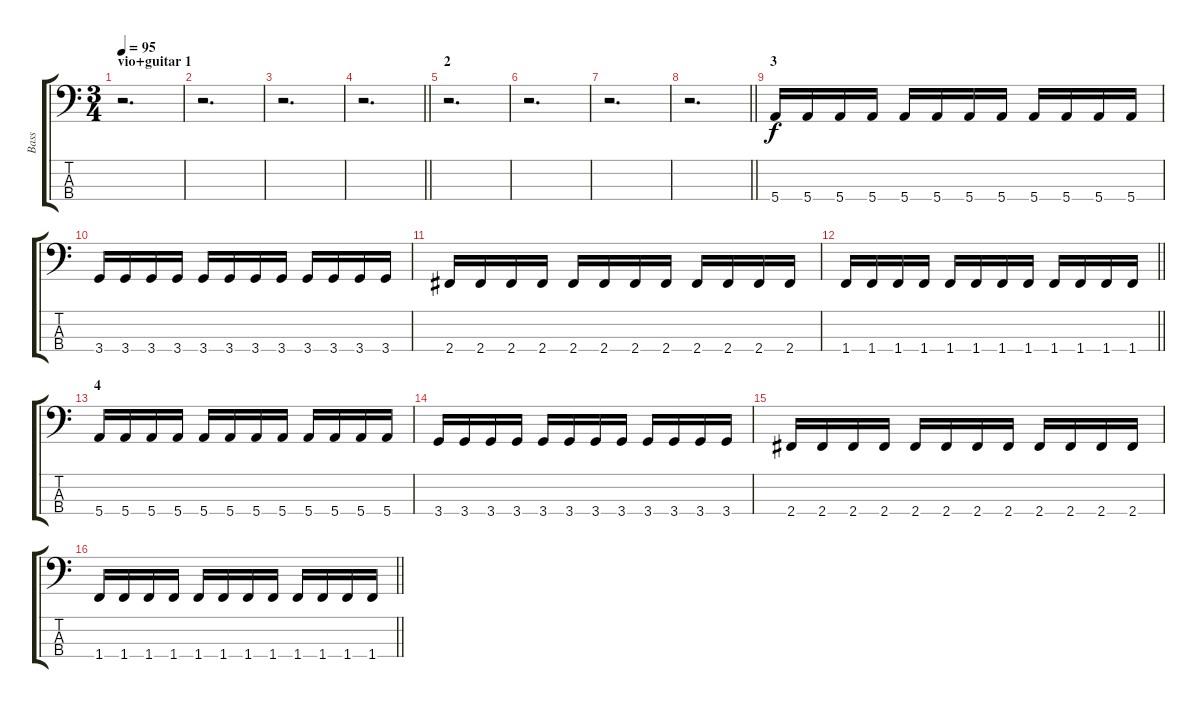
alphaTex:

\track ("Bass" "Bass") {instrument electricbassfinger}
\staff {score tabs}
\tuning (G2 D2 A1 E1) {hide}
\ts (3 4)
\section ("" "vio+guitar 1")
\tempo 95
\clef f4
\ks c
r.2{d dy f} |
r.2{d} |
r.2{d} |
\barLineRight lightlight
r.2{d} |
\section ("" "2")
r.2{d} |
r.2{d} |
r.2{d} |
\barLineRight lightlight
r.2{d} |
\section ("" "3")
5.4.16{volume 0} 5.4.16 5.4.16 5.4.16 5.4.16 5.4.16 5.4.16 5.4.16 5.4.16 5.4.16 5.4.16 5.4.16 |
3.4.16 3.4.16 3.4.16 3.4.16 3.4.16 3.4.16 3.4.16 3.4.16 3.4.16 3.4.16 3.4.16 3.4.16 |
2.4.16{volume 1} 2.4.16 2.4.16 2.4.16 2.4.16 2.4.16 2.4.16 2.4.16 2.4.16 2.4.16 2.4.16 2.4.16 |
\barLineRight lightlight
1.4.16 1.4.16 1.4.16 1.4.16 1.4.16 1.4.16 1.4.16 1.4.16 1.4.16 1.4.16 1.4.16 1.4.16 |
\section ("" "4")
5.4.16{volume 2} 5.4.16 5.4.16 5.4.16 5.4.16 5.4.16 5.4.16 5.4.16 5.4.16 5.4.16 5.4.16 5.4.16 |
3.4.16 3.4.16 3.4.16 3.4.16 3.4.16 3.4.16 3.4.16 3.4.16 3.4.16 3.4.16 3.4.16 3.4.16 |
2.4.16 2.4.16 2.4.16 2.4.16 2.4.16 2.4.16 2.4.16 2.4.16 2.4.16 2.4.16 2.4.16 2.4.16 |
\barLineRight lightlight
1.4.16{volume 3} 1.4.16 1.4.16 1.4.16 1.4.16 1.4.16 1.4.16 1.4.16 1.4.16 1.4.16 1.4.16 1.4.16
